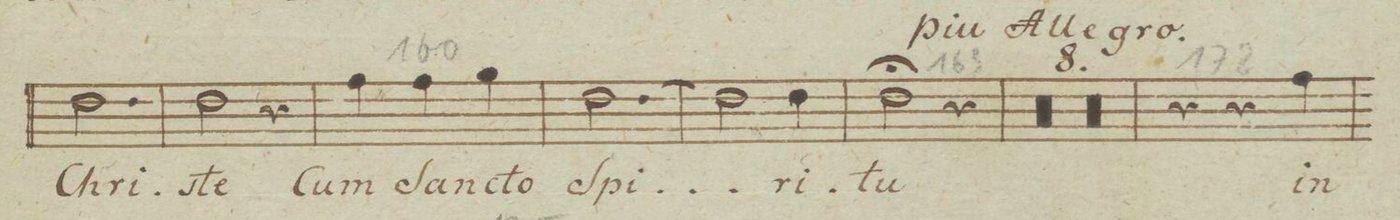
**kern	**text	**dynam
*I"Basso.	*	*
*clefF4	*	*
*k[b-e-]	*	*
*met(c)	*	*
*M3/4	*	*
2.F\	Chri-	.
=159	=159	=159
2F\	-ste	.
4r	.	.
=160	=160	=160
4A\	cum	.
4A\	San-	.
4B-\	-cto	.
=161	=161	=161
[2.F\	Spi-	.
=162	=162	=162
2F\]	.	.
4F\	-ri-	.
=163	=163	=163
2F;\	-tu	.
4r	.	.
=164	=164	=164
0.r	.	.
=165	=165	=165
=166	=166	=166
=167	=167	=167
=168	=168	=168
0.r	.	.
=169	=169	=169
=170	=170	=170
=171	=171	=171
=172	=172	=172
4r	.	.
4r	.	.
4A\	in	.
=173	=173	=173
*-	*-	*-
